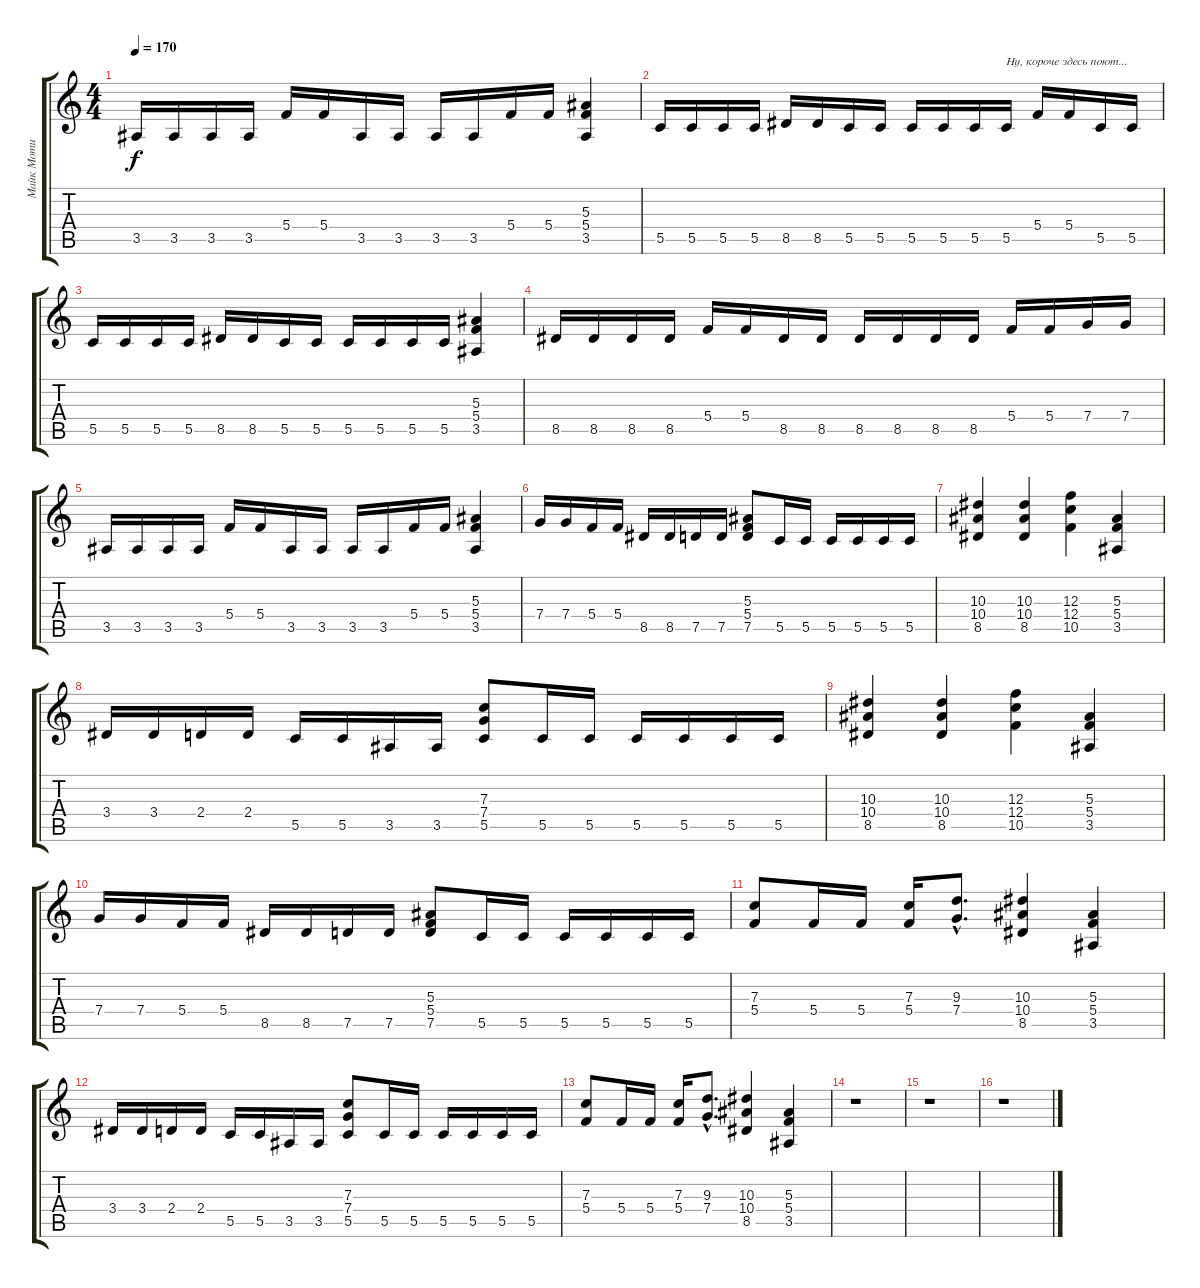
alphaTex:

\track ("Майк Моти muted guitar" "Майк Моти ") {instrument electricguitarmuted}
\staff {score tabs}
\tuning (D4 A3 F3 C3 G2 D2) {hide}
\ts (4 4)
\tempo 170
\clef g2
\ks c
3.5.16{dy f} 3.5.16 3.5.16 3.5.16 5.4.16 5.4.16 3.5.16 3.5.16 3.5.16 3.5.16 5.4.16 5.4.16 (5.3 5.4 3.5).4 |
5.5.16 5.5.16 5.5.16 5.5.16 8.5.16 8.5.16 5.5.16 5.5.16 5.5.16 5.5.16 5.5.16 5.5.16{txt "Ну, короче здесь поют..."} 5.4.16 5.4.16 5.5.16 5.5.16 |
5.5.16 5.5.16 5.5.16 5.5.16 8.5.16 8.5.16 5.5.16 5.5.16 5.5.16 5.5.16 5.5.16 5.5.16 (5.3 5.4 3.5).4 |
8.5.16 8.5.16 8.5.16 8.5.16 5.4.16 5.4.16 8.5.16 8.5.16 8.5.16 8.5.16 8.5.16 8.5.16 5.4.16 5.4.16 7.4.16 7.4.16 |
3.5.16 3.5.16 3.5.16 3.5.16 5.4.16 5.4.16 3.5.16 3.5.16 3.5.16 3.5.16 5.4.16 5.4.16 (5.3 5.4 3.5).4 |
7.4.16 7.4.16 5.4.16 5.4.16 8.5.16 8.5.16 7.5.16 7.5.16 (5.3 5.4 7.5).8 5.5.16 5.5.16 5.5.16 5.5.16 5.5.16 5.5.16 |
(10.3 10.4 8.5).4 (10.3 10.4 8.5).4 (12.3 12.4 10.5).4 (5.3 5.4 3.5).4 |
3.4.16 3.4.16 2.4.16 2.4.16 5.5.16 5.5.16 3.5.16 3.5.16 (7.3 7.4 5.5).8 5.5.16 5.5.16 5.5.16 5.5.16 5.5.16 5.5.16 |
(10.3 10.4 8.5).4 (10.3 10.4 8.5).4 (12.3 12.4 10.5).4 (5.3 5.4 3.5).4 |
7.4.16 7.4.16 5.4.16 5.4.16 8.5.16 8.5.16 7.5.16 7.5.16 (5.3 5.4 7.5).8 5.5.16 5.5.16 5.5.16 5.5.16 5.5.16 5.5.16 |
(7.3 5.4).8 5.4.16 5.4.16 (7.3 5.4).16 (9.3{hac} 7.4{hac}).8{d} (10.3 10.4 8.5).4 (5.3 5.4 3.5).4 |
3.4.16 3.4.16 2.4.16 2.4.16 5.5.16 5.5.16 3.5.16 3.5.16 (7.3 7.4 5.5).8 5.5.16 5.5.16 5.5.16 5.5.16 5.5.16 5.5.16 |
(7.3 5.4).8 5.4.16 5.4.16 (7.3 5.4).16 (9.3{hac} 7.4{hac}).8{d} (10.3 10.4 8.5).4 (5.3 5.4 3.5).4 |
r.1 |
r.1 |
r.1
